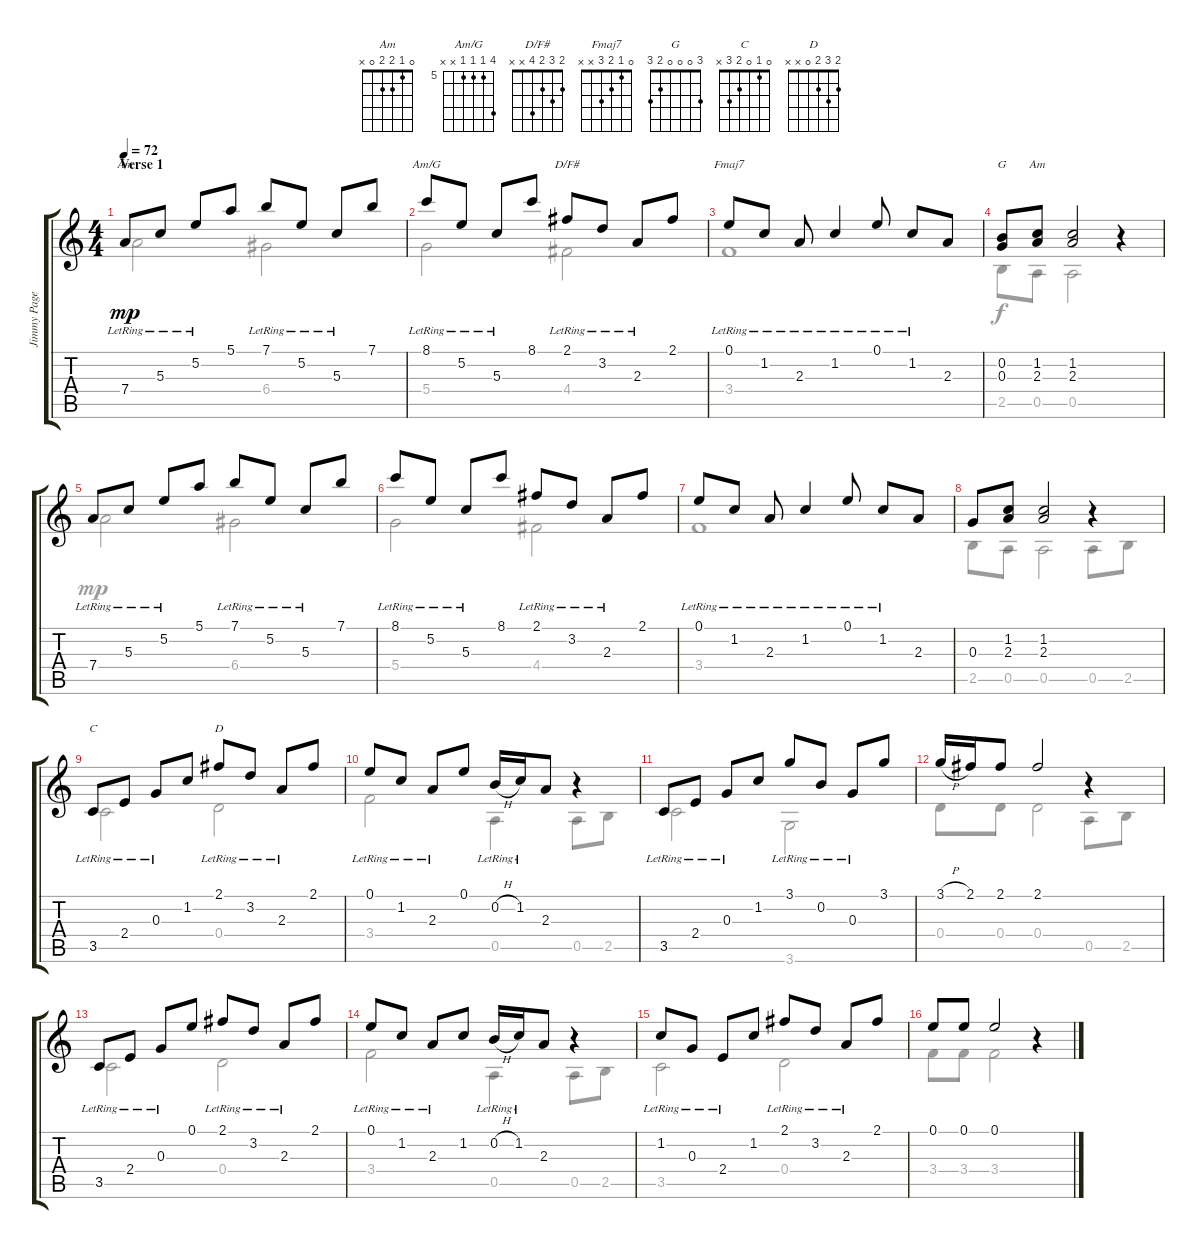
\track ("Jimmy Page - Acoustic Guitar" "Jimmy Page") {instrument acousticguitarsteel}
\staff {score tabs}
\tuning (E4 B3 G3 D3 A2 E2) {hide}
\chord ("Am" 5 5 5 7 x x) {firstfret 5}
\chord ("Am/G" 8 5 5 5 x x) {firstfret 5}
\chord ("D/F#" 2 3 2 4 x x)
\chord ("Fmaj7" 0 1 2 3 x x)
\chord ("G" 3 0 0 0 2 3)
\chord ("Am" 0 1 2 2 0 x)
\chord ("C" 0 1 0 2 3 x)
\chord ("D" 2 3 2 0 x x)
\voice
\ts (4 4)
\section ("" "Verse 1")
\tempo 72
\clef g2
\ks c
7.4{lr}.8{ch "Am" dy mp} 5.3{lr}.8 5.2{lr}.8 5.1.8 7.1{lr}.8 5.2{lr}.8 5.3{lr}.8 7.1.8 |
8.1{lr}.8{ch "Am/G"} 5.2{lr}.8 5.3{lr}.8 8.1.8 2.1{lr}.8{ch "D/F#"} 3.2{lr}.8 2.3{lr}.8 2.1.8 |
0.1{lr}.8{ch "Fmaj7"} 1.2{lr}.8 2.3{lr}.8 1.2{lr}.4 0.1{lr}.8 1.2{lr}.8 2.3.8 |
(0.2 0.3).8{ch "G"} (1.2 2.3).8{ch "Am"} (1.2 2.3).2 r.4 |
7.4{lr}.8 5.3{lr}.8 5.2{lr}.8 5.1.8 7.1{lr}.8 5.2{lr}.8 5.3{lr}.8 7.1.8 |
8.1{lr}.8 5.2{lr}.8 5.3{lr}.8 8.1.8 2.1{lr}.8 3.2{lr}.8 2.3{lr}.8 2.1.8 |
0.1{lr}.8 1.2{lr}.8 2.3{lr}.8 1.2{lr}.4 0.1{lr}.8 1.2{lr}.8 2.3.8 |
0.3.8 (1.2 2.3).8 (1.2 2.3).2 r.4 |
3.5{lr}.8{ch "C"} 2.4{lr}.8 0.3{lr}.8 1.2.8 2.1{lr}.8{ch "D"} 3.2{lr}.8 2.3{lr}.8 2.1.8 |
0.1{lr}.8 1.2{lr}.8 2.3{lr}.8 0.1.8 0.2{h lr}.16 1.2{lr}.16 2.3.8 r.4 |
3.5{lr}.8 2.4{lr}.8 0.3{lr}.8 1.2.8 3.1{lr}.8 0.2{lr}.8 0.3{lr}.8 3.1.8 |
3.1{h}.16 2.1.16 2.1.8 2.1.2 r.4 |
3.5{lr}.8 2.4{lr}.8 0.3{lr}.8 0.1.8 2.1{lr}.8 3.2{lr}.8 2.3{lr}.8 2.1.8 |
0.1{lr}.8 1.2{lr}.8 2.3{lr}.8 1.2.8 0.2{h lr}.16 1.2{lr}.16 2.3.8 r.4 |
1.2{lr}.8 0.3{lr}.8 2.4{lr}.8 1.2.8 2.1{lr}.8 3.2{lr}.8 2.3{lr}.8 2.1.8 |
0.1.8 0.1.8 0.1.2 r.4
\voice
\clef g2
\ottava regular
\simile none
\ks c
7.4.2{dy mp} 6.4.2 |
5.4.2 4.4.2 |
3.4.1 |
2.5.8{dy f} 0.5.8 0.5.2 r.4 |
7.4.2{dy mp} 6.4.2 |
5.4.2 4.4.2 |
3.4.1 |
2.5.8 0.5.8 0.5.2 0.5.8 2.5.8 |
3.5.2 0.4.2 |
3.4.2 0.5.4 0.5.8 2.5.8 |
3.5.2 3.6.2 |
0.4.8 0.4.8 0.4.2 0.5.8 2.5.8 |
3.5.2 0.4.2 |
3.4.2 0.5.4 0.5.8 2.5.8 |
3.5.2 0.4.2 |
3.4.8 3.4.8 3.4.2 r.4
